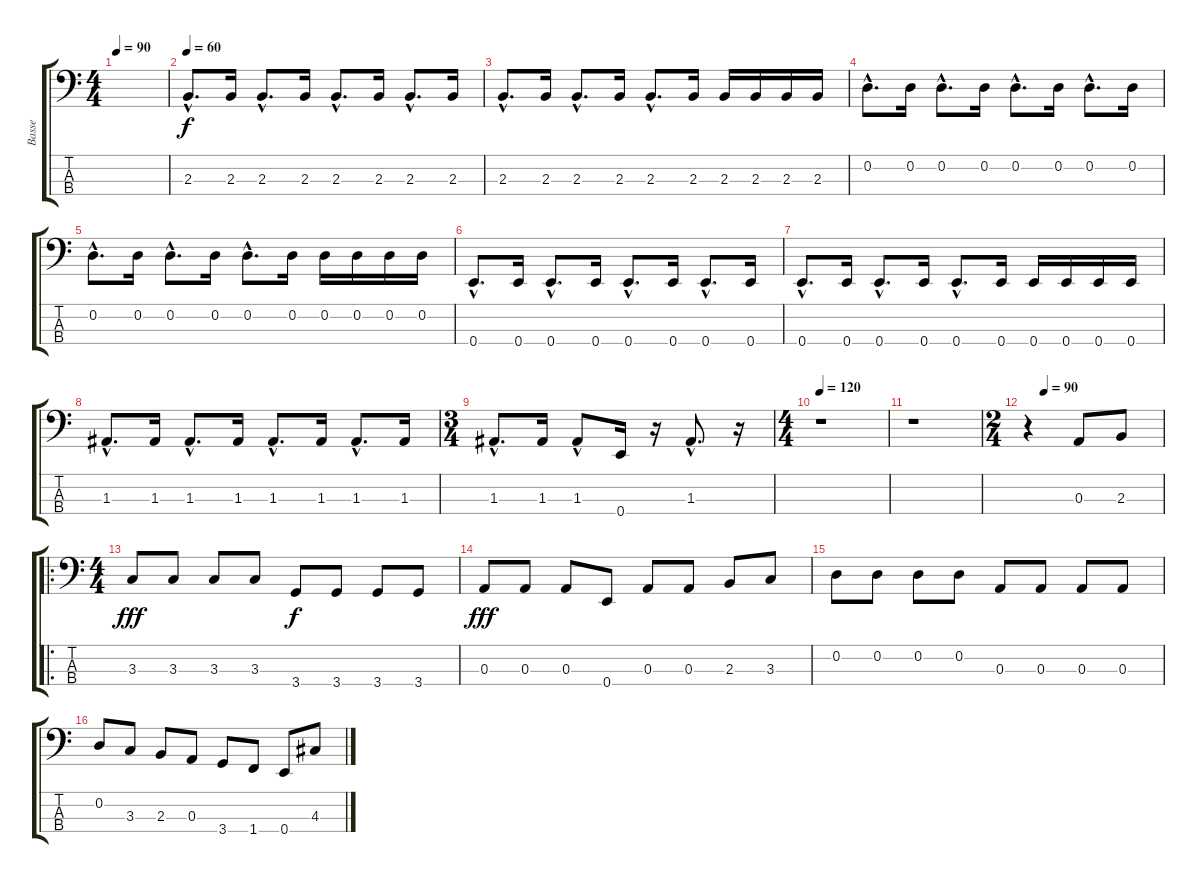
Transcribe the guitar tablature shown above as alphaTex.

\track ("Basse" "Basse") {instrument electricbassfinger}
\staff {score tabs}
\tuning (G2 D2 A1 E1) {hide}
\ts (4 4)
\tempo 90
\clef f4
\ks c
|
\tempo 60
2.3{hac}.8{d} 2.3.16 2.3{hac}.8{d} 2.3.16 2.3{hac}.8{d} 2.3.16 2.3{hac}.8{d} 2.3.16 |
2.3{hac}.8{d} 2.3.16 2.3{hac}.8{d} 2.3.16 2.3{hac}.8{d} 2.3.16 2.3.16 2.3.16 2.3.16 2.3.16 |
0.2{hac}.8{d} 0.2.16 0.2{hac}.8{d} 0.2.16 0.2{hac}.8{d} 0.2.16 0.2{hac}.8{d} 0.2.16 |
0.2{hac}.8{d} 0.2.16 0.2{hac}.8{d} 0.2.16 0.2{hac}.8{d} 0.2.16 0.2.16 0.2.16 0.2.16 0.2.16 |
0.4{hac}.8{d} 0.4.16 0.4{hac}.8{d} 0.4.16 0.4{hac}.8{d} 0.4.16 0.4{hac}.8{d} 0.4.16 |
0.4{hac}.8{d} 0.4.16 0.4{hac}.8{d} 0.4.16 0.4{hac}.8{d} 0.4.16 0.4.16 0.4.16 0.4.16 0.4.16 |
1.3{hac}.8{d} 1.3.16 1.3{hac}.8{d} 1.3.16 1.3{hac}.8{d} 1.3.16 1.3{hac}.8{d} 1.3.16 |
\ts (3 4)
1.3{hac}.8{d} 1.3.16 1.3{hac}.8 0.4.16 r.16 1.3{hac}.8{d} r.16 |
\ts (4 4)
\tempo 120
r.1 |
r.1 |
\ts (2 4)
\tempo (90 0.125)
r.4 0.3.8{dy f} 2.3.8 |
\ro
\ts (4 4)
3.3.8{dy fff} 3.3.8 3.3.8 3.3.8 3.4.8{dy f} 3.4.8 3.4.8 3.4.8 |
0.3.8{dy fff} 0.3.8 0.3.8 0.4.8 0.3.8 0.3.8 2.3.8 3.3.8 |
0.2.8 0.2.8 0.2.8 0.2.8 0.3.8 0.3.8 0.3.8 0.3.8 |
0.2.8 3.3.8 2.3.8 0.3.8 3.4.8 1.4.8 0.4.8 4.3.8
